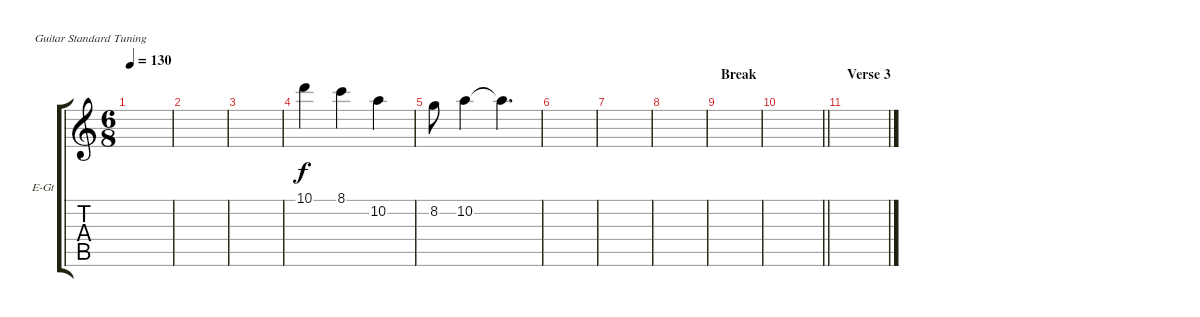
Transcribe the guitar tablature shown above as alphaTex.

\bracketExtendMode groupsimilarinstruments
\firstSystemTrackNameOrientation horizontal
\otherSystemsTrackNameOrientation horizontal
\track ("vocal back (Artur Potemkin)" "E-Gt") {instrument electricguitarclean}
\staff {score tabs}
\tuning (E4 B3 G3 D3 A2 E2)
\ts (6 8)
\tempo 130
\clef g2
\scale
0.333333
\ks aminor
|
\scale
0.333333 |
\scale
0.333333 |
\scale
0.333333 10.1.4 8.1.4 10.2.4 |
\scale
0.333333 8.2.8 10.2.4 10.2{t}.4{d} |
\scale
0.333333 |
\scale
0.333333 |
\scale
0.333333 |
\section ("" "Break")
\scale
0.333333 |
\scale
0.333333
\barLineRight lightlight
|
\section ("" "Verse 3")
\scale
0.333333 |
\scale
0.333333 |
\scale
0.333333 |
\scale
0.333333 |
\scale
0.333333 |
\scale
0.333333
